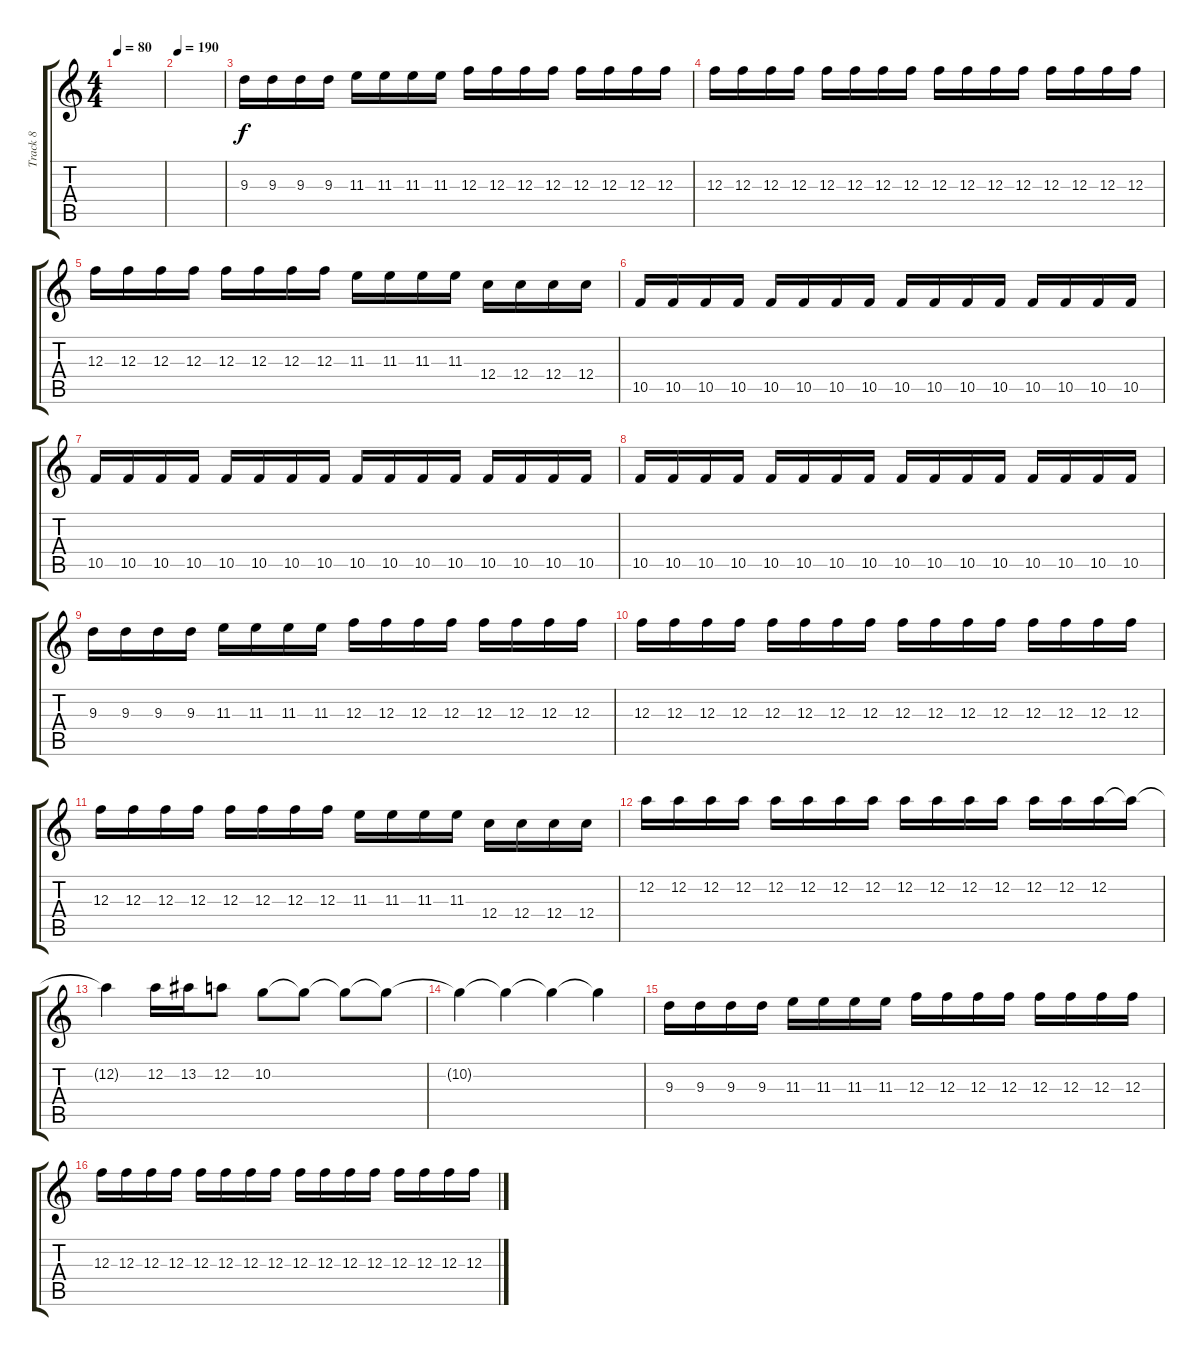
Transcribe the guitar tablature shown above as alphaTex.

\track ("Track 8" "Track 8") {instrument distortionguitar}
\staff {score tabs}
\tuning (D4 A3 F3 C3 G2 C2) {hide}
\ts (4 4)
\tempo 80
\clef g2
\ks c
|
\tempo 190
|
9.3.16 9.3.16 9.3.16 9.3.16 11.3.16 11.3.16 11.3.16 11.3.16 12.3.16 12.3.16 12.3.16 12.3.16 12.3.16 12.3.16 12.3.16 12.3.16 |
12.3.16 12.3.16 12.3.16 12.3.16 12.3.16 12.3.16 12.3.16 12.3.16 12.3.16 12.3.16 12.3.16 12.3.16 12.3.16 12.3.16 12.3.16 12.3.16 |
12.3.16 12.3.16 12.3.16 12.3.16 12.3.16 12.3.16 12.3.16 12.3.16 11.3.16 11.3.16 11.3.16 11.3.16 12.4.16 12.4.16 12.4.16 12.4.16 |
10.5.16 10.5.16 10.5.16 10.5.16 10.5.16 10.5.16 10.5.16 10.5.16 10.5.16 10.5.16 10.5.16 10.5.16 10.5.16 10.5.16 10.5.16 10.5.16 |
10.5.16 10.5.16 10.5.16 10.5.16 10.5.16 10.5.16 10.5.16 10.5.16 10.5.16 10.5.16 10.5.16 10.5.16 10.5.16 10.5.16 10.5.16 10.5.16 |
10.5.16 10.5.16 10.5.16 10.5.16 10.5.16 10.5.16 10.5.16 10.5.16 10.5.16 10.5.16 10.5.16 10.5.16 10.5.16 10.5.16 10.5.16 10.5.16 |
9.3.16 9.3.16 9.3.16 9.3.16 11.3.16 11.3.16 11.3.16 11.3.16 12.3.16 12.3.16 12.3.16 12.3.16 12.3.16 12.3.16 12.3.16 12.3.16 |
12.3.16 12.3.16 12.3.16 12.3.16 12.3.16 12.3.16 12.3.16 12.3.16 12.3.16 12.3.16 12.3.16 12.3.16 12.3.16 12.3.16 12.3.16 12.3.16 |
12.3.16 12.3.16 12.3.16 12.3.16 12.3.16 12.3.16 12.3.16 12.3.16 11.3.16 11.3.16 11.3.16 11.3.16 12.4.16 12.4.16 12.4.16 12.4.16 |
12.2.16 12.2.16 12.2.16 12.2.16 12.2.16 12.2.16 12.2.16 12.2.16 12.2.16 12.2.16 12.2.16 12.2.16 12.2.16 12.2.16 12.2.16 12.2{t}.16 |
12.2{t}.4 12.2.16 13.2.16 12.2.8 10.2.8 10.2{t}.8 10.2{t}.8 10.2{t}.8 |
10.2{t}.4 10.2{t}.4 10.2{t}.4 10.2{t}.4 |
9.3.16 9.3.16 9.3.16 9.3.16 11.3.16 11.3.16 11.3.16 11.3.16 12.3.16 12.3.16 12.3.16 12.3.16 12.3.16 12.3.16 12.3.16 12.3.16 |
12.3.16 12.3.16 12.3.16 12.3.16 12.3.16 12.3.16 12.3.16 12.3.16 12.3.16 12.3.16 12.3.16 12.3.16 12.3.16 12.3.16 12.3.16 12.3.16
